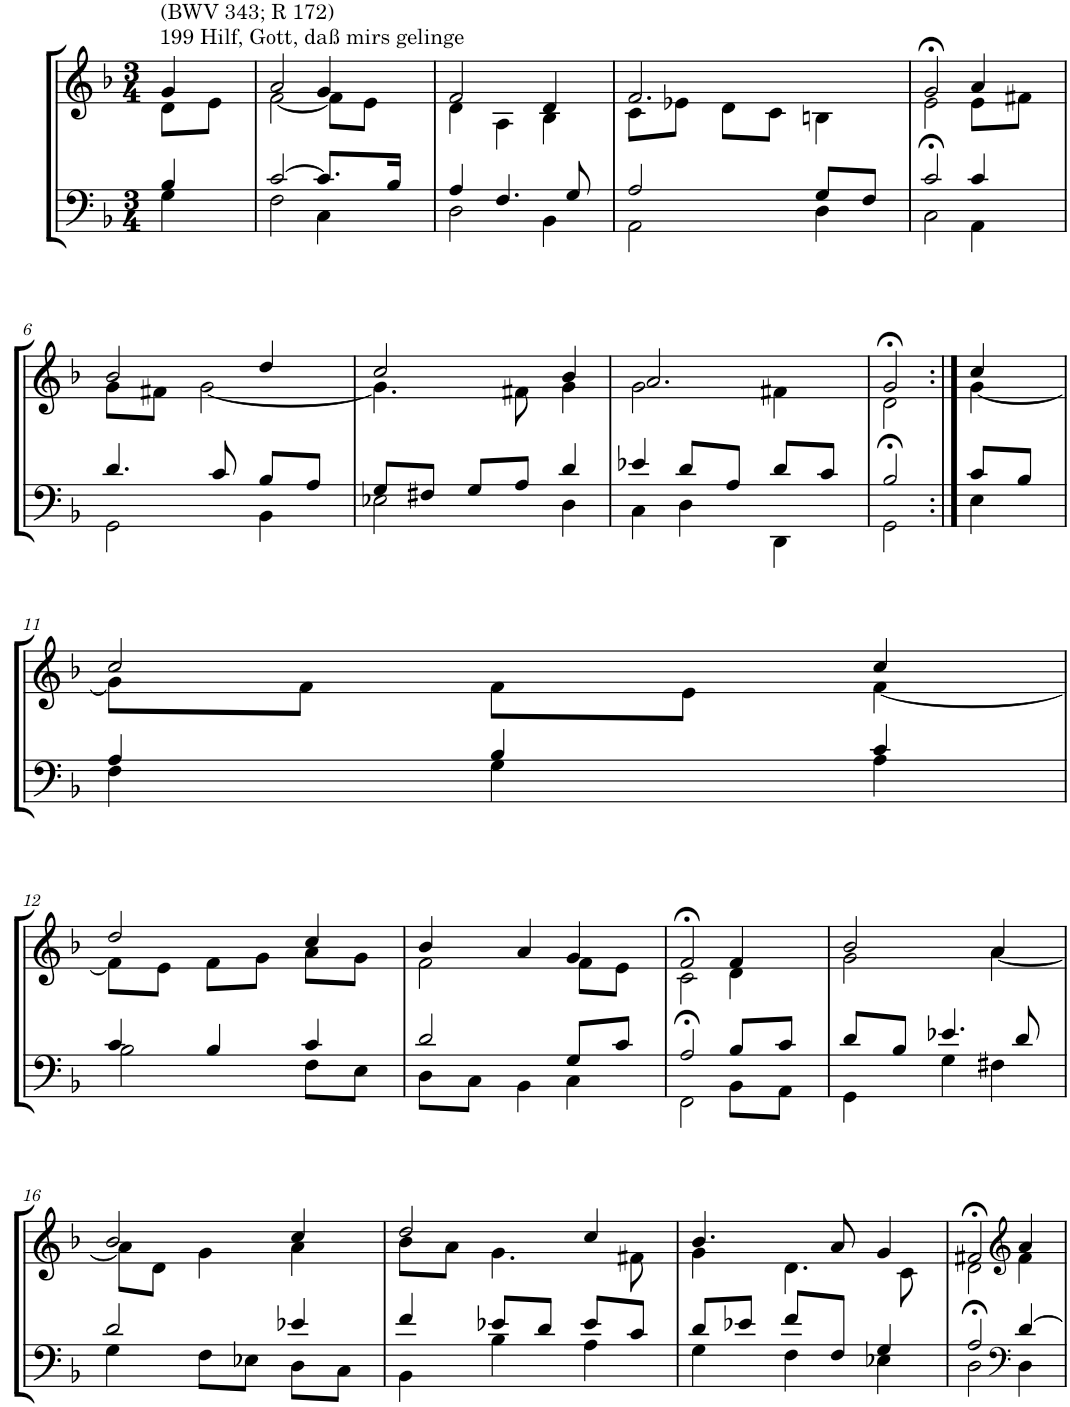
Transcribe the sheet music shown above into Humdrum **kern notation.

**kern	**kern
*part2	*part1
*staff2	*staff1
*I"Tenor/Baß	*I"Sopran/Alt
*clefF4	*clefG2
*k[b-]	*k[b-]
*M3/4	*M3/4
=1	=1
*^	*^
!	!	!LO:TX:a:t=199 Hilf, Gott, daß mirs gelinge	!
!	!	!LO:TX:a:t=(BWV 343; R 172)	!
4B-/	4G\	4g/	8d\L
.	.	.	8e\J
=2	=2	=2	=2
[2c/	2F\	2a/	[2f\
8.c/L]	4C\	4g/	8f\L]
.	.	.	8e\J
16B-/Jk	.	.	.
=3	=3	=3	=3
4A/	2D\	2f/	4d\
4.F/	.	.	4A\
.	4BB-\	4d/	4B-\
8G/	.	.	.
=4	=4	=4	=4
2A/	2AA\	2.f/	8c\L
.	.	.	8e-X\J
.	.	.	8d\L
.	.	.	8c\J
8G/L	4D\	.	4Bn\
8F/J	.	.	.
=5	=5	=5	=5
2c/	2C>\	2g>/	2e\
4c/	4AA\	4a/	8e\L
.	.	.	8f#X\J
!!LO:LB:g=z	!!
=6	=6	=6	=6
4.d/	2GG\	2b-/	8g\L
.	.	.	8f#X\J
.	.	.	[2g\
8c/	.	.	.
8B-/L	4BB-\	4dd/	.
8A/J	.	.	.
=7	=7	=7	=7
8G/L	2E-X\	2cc/	4.g\]
8F#X/J	.	.	.
8G/L	.	.	.
8A/J	.	.	8f#X\
4d/	4D\	4b-/	4g\
=8	=8	=8	=8
4e-X/	4C\	2.a/	2g\
8d/L	4D\	.	.
8A/J	.	.	.
8d/L	4DD\	.	4f#X\
8c/J	.	.	.
=9	=9	=9	=9
2B-/	2GG>\	2g>/	2d\
=10:|!	=10:|!	=10:|!	=10:|!
8c/L	4E\	4cc/	[4g\
8B-/J	.	.	.
!!LO:LB:g=z	!!
=11	=11	=11	=11
4A/	4F\	2cc/	8g\L]
.	.	.	8f\J
4B-/	4G\	.	8f\L
.	.	.	8e\J
4c/	4A\	4cc/	[4f\
!!LO:LB:g=z	!!
=12	=12	=12	=12
4c/	2B-\	2dd/	8f\L]
.	.	.	8e\J
4B-/	.	.	8f\L
.	.	.	8g\J
4c/	8F\L	4cc/	8a\L
.	8E\J	.	8g\J
=13	=13	=13	=13
2d/	8D\L	4b-/	2f\
.	8C\J	.	.
.	4BB-\	4a/	.
8G/L	4C\	4g/	8f\L
8c/J	.	.	8e\J
=14	=14	=14	=14
2A/	2FF>\	2f>/	2c\
8B-/L	8BB-\L	4f/	4d\
8c/J	8AA\J	.	.
=15	=15	=15	=15
8d/L	4GG\	2b-/	2g\
8B-/J	.	.	.
4.e-X/	4G\	.	.
.	4F#X\	4a/	[4a\
8d/	.	.	.
!!LO:LB:g=z	!!
=16	=16	=16	=16
2d/	4G\	2b-/	8a\L]
.	.	.	8d\J
.	8F\L	.	4g\
.	8E-X\J	.	.
4e-X/	8D\L	4cc/	4a\
.	8C\J	.	.
=17	=17	=17	=17
4f/	4BB-\	2dd/	8b-\L
.	.	.	8a\J
8e-X/L	4B-\	.	4.g\
8d/J	.	.	.
8e-/L	4A\	4cc/	.
8c/J	.	.	8f#X\
=18	=18	=18	=18
8d/L	4G\	4.b-/	4g\
8e-X/J	.	.	.
8f/L	4F\	.	4.d\
8F/J	.	8a/	.
4G/	4E-X\	4g/	.
.	.	.	8c\
=19	=19	=19	=19
2A/	2D>\	2f#X>/	2d\
*clefF4	*	*clefG2	*
[4d/	4D\	4a/	4f#\
*v	*v	*	*
*	*v	*v
=	=
*-	*-
